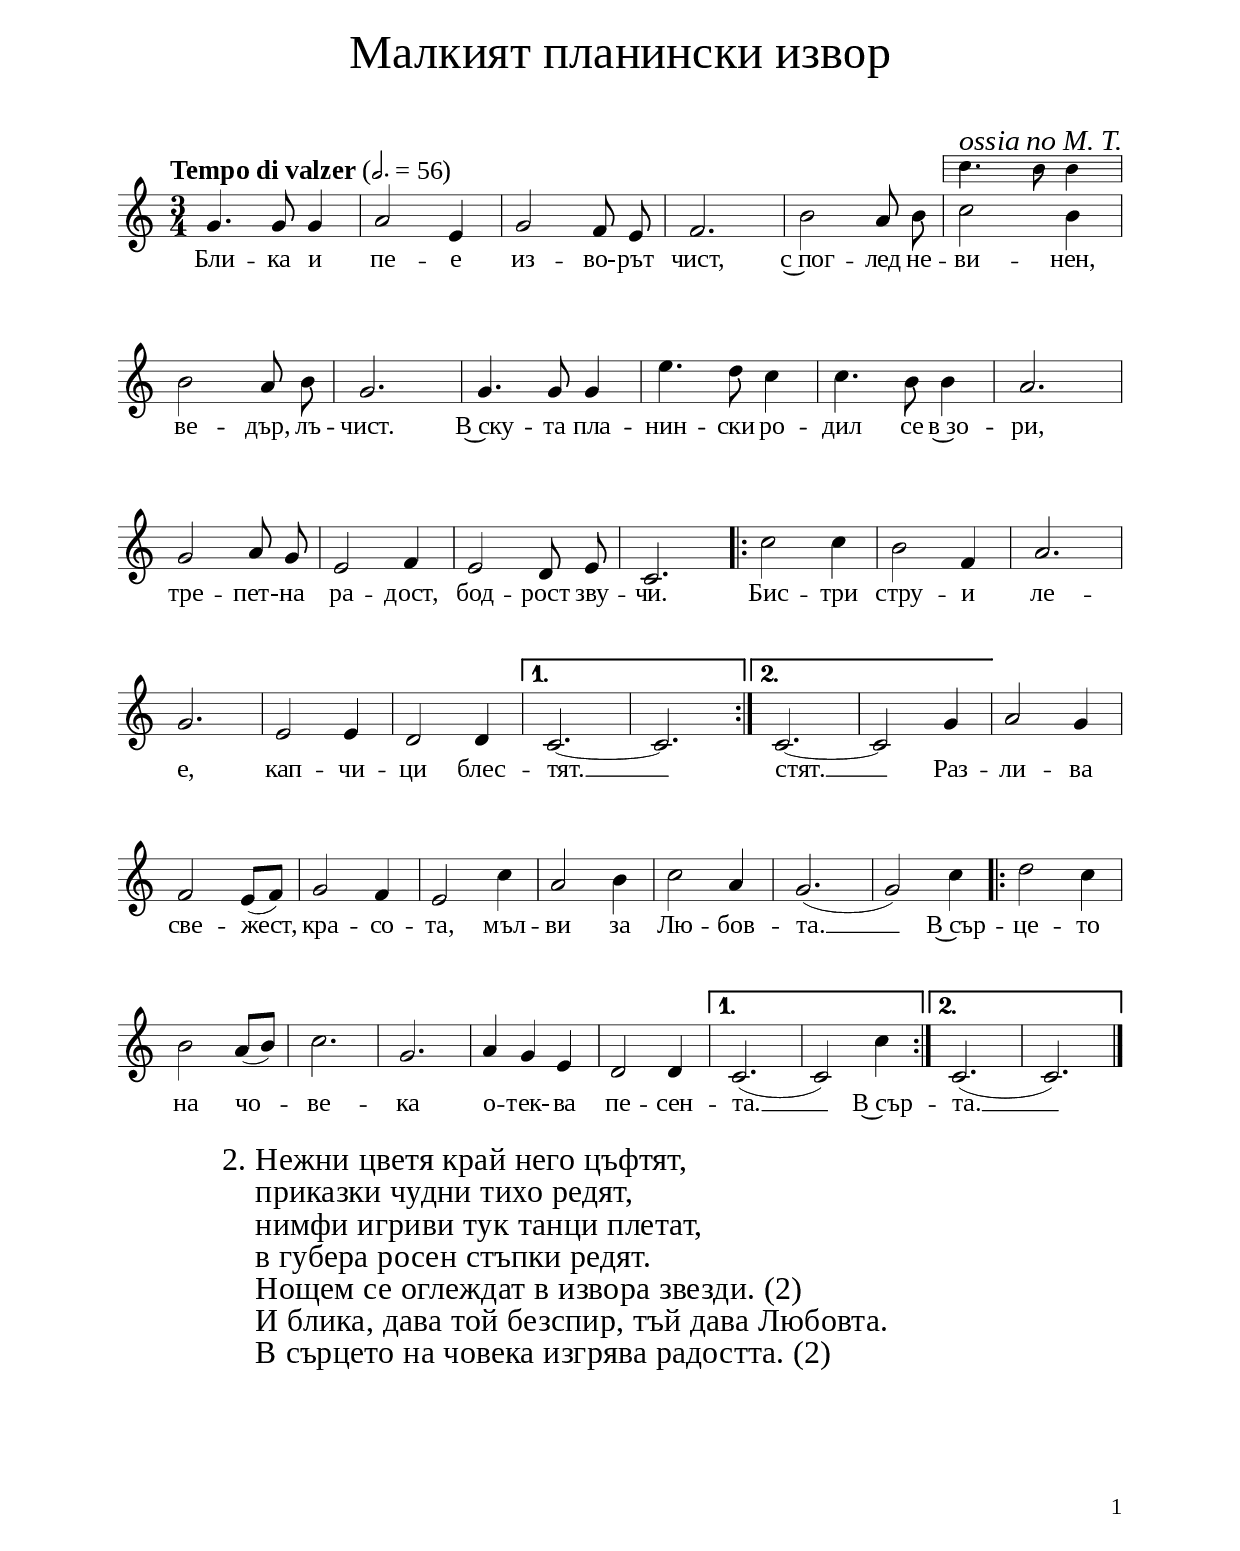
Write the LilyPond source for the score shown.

\version "2.24.3"

% include paper part and global functions
\include "include/globals.ily"

\bookpart {
  \label #'ref165
  \tocItem \markup "Малкият планински извор"
  \include "include/bookpart-paper.ily"
  \score {
    \include "include/score-layout.ily"

    \new Staff = main \relative  c'{
      \clef treble
      \key c \major
      \time 3/4
      \tempoFunc "Tempo di valzer" 2. "56"
      \autoBeamOff
      g'4. g8 g4 | % 2
      a2 e4 | % 3
      g2 f8 e8 | % 4
      f2. | % 5
      b2 a8  b8 | % 6
      <<
        { c2  b4 }
        \new Staff \with {
          \override VerticalAxisGroup.default-staff-staff-spacing =
          #'((basic-distance . 4.5)
             (padding . -10))
          \remove "Time_signature_engraver"
          alignAboveContext = #"main"
          fontSize = #-1
          \override StaffSymbol.staff-space = #(magstep -4)
          \override StaffSymbol.thickness = #(magstep -4)
          firstClef = ##f
        }
        {\autoBeamOff c4. ^\markup { \huge \italic "ossia по М. Т." } b8 b4}
      >>
      \break | % 7
      b2 a8  b8 | % 8
      g2. | % 9
      g4. g8 g4 |
      e'4.  d8  c4 | % 11
      c4.  b8  b4 | % 12
      a2. \break | % 13
      g2 a8 g8 | % 14
      e2 f4 | % 15
      e2 d8 e8 | % 16
      c2. \repeat volta 2 {
        | % 17
        c'2  c4 | % 18
        b2 f4  | % 19
        a2. \break |
        g2. | % 21
        e2 e4 | % 22
        d2 d4
      }
      \alternative {
        {
          | % 23
          c2. ~ | % 24
          c2.
        }
        {
          | % 25
          c2. ~ | % 26
          c2 g'4
        }
      }
      a2 g4 \break | % 28
      f2 e8 ([ f8] ) | % 29
      g2 f4 |
      e2  c'4 | % 31
      a2  b4 | % 32
      c2 a4 | % 33
      g2. ( | % 34
      g2 )  c4
      \repeat volta 2 {
        | % 35
        d2  c4 \break | % 36
        b2 a8 [(  b8 )] | % 37
        c2. | % 38
        g2. | % 39
        a4 g4 e4 |
        d2 d4
      }

      \alternative {
        {
          | % 41
          c2. ( | % 42
          c2 )  c'4
        }
        {
          | % 43
          c,2. ( | % 44
          c2. )
        }
      }
      \bar "|."
    }

    \addlyrics {
      Бли -- ка и пе -- е из -- "во-" --
      рът чист, с~пог -- лед не -- ви --
      нен, ве -- дър, лъ -- чист. В~ску --
      та пла -- нин -- ски ро -- дил се
      в~зо -- ри, тре -- "пет-" -- на ра --
      дост, бод -- рост зву -- чи. Бис --
      три стру -- и ле -- е, кап -- чи --
      ци блес -- тят. __   стят. __   Раз --
      ли -- ва све -- жест,  кра -- со
      -- та, мъл -- ви за Лю -- бов -- та. __
      В~сър -- це -- то на чо -- ве
      -- ка о -- "тек-" -- ва пе -- сен -- та. __
      В~сър -- та. __

    }

    \header {
      title = \titleFunc #'ref_desc_17 "Малкият планински извор" "Malkijat planinski izvor"
    }

    \midi{}

  } % score
  %\markup \dc-two "D.C." "con repitione"


  \markup \fontsize #bgCoupletFontSize {
    \hspace #10
    \override #`(baseline-skip . ,bgCoupletBaselineSkip) % affects space between column lines
    \column {
      \line {   2. Нежни цветя край него цъфтят, }
      \line {   "   "  приказки чудни тихо редят,  }
      \line {   "   " нимфи игриви тук танци плетат, }
      \line {   "   "  в губера росен стъпки редят. }
      \line {   "   "  Нощем се оглеждат в извора  звезди. (2)}
      \line {   "   "  И блика, дава  той безспир, тъй дава Любовта. }
      \line {   "   "   В сърцето на човека изгрява радостта. (2)}
    }

  } % markup



} % bookpart

% Più mosso
%
